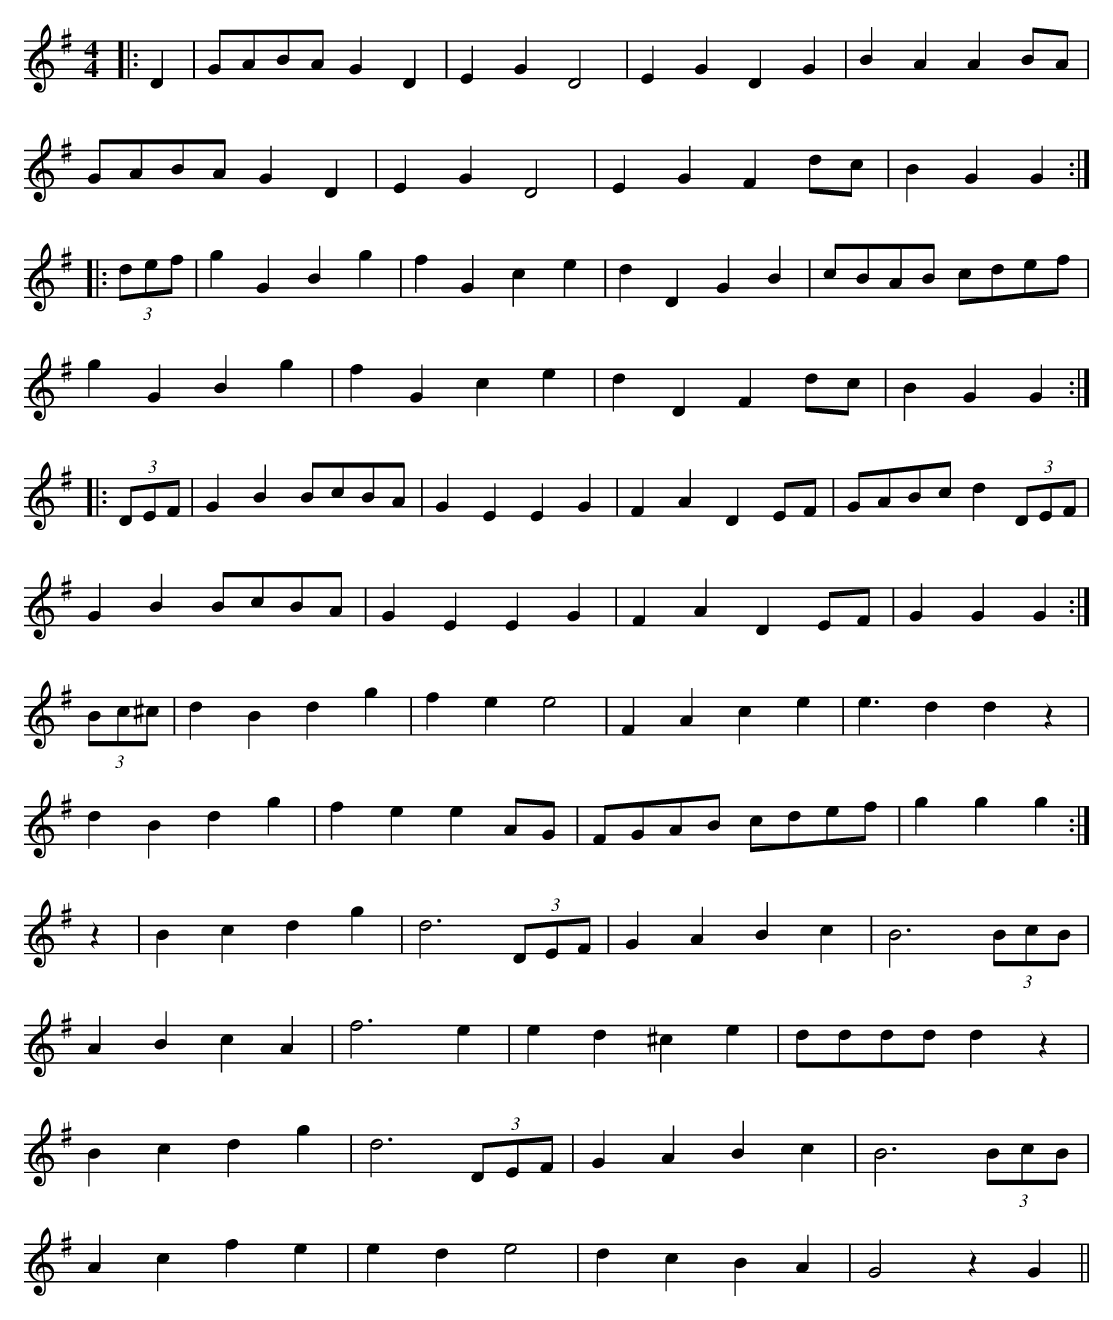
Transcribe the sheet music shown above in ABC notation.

X:1
M:4/4
K:G
|:D2|GABA G2D2|E2G2 D4|E2G2 D2G2|B2A2 A2BA|
GABA G2D2|E2G2 D4|E2G2 F2dc|B2G2 G2:|
|:(3def|g2G2 B2g2|f2G2 c2e2|d2D2 G2B2|cBAB cdef|
g2G2 B2g2|f2G2 c2e2|d2D2 F2dc|B2G2 G2:|
|:(3DEF|G2 B2 BcBA|G2 E2 E2 G2|F2 A2 D2 EF|GABc d2 (3DEF|
G2 B2 BcBA|G2 E2 E2 G2|F2 A2 D2 EF|G2 G2 G2:|
(3Bc^c|d2 B2 d2 g2|f2 e2 e4|F2 A2 c2 e2|e3 d2 d2 z2|
d2 B2 d2 g2|f2 e2 e2 AG|FGAB cdef|g2 g2 g2:|
z2|B2 c2 d2 g2|d6 (3DEF|G2 A2 B2 c2|B6 (3BcB|
A2 B2 c2 A2|f6 e2|e2 d2 ^c2e2|dddd d2 z2|
B2 c2 d2 g2|d6 (3DEF|G2 A2 B2 c2|B6 (3BcB|
A2 c2 f2 e2|e2 d2 e4|d2 c2 B2 A2|G4 z2 G2||
